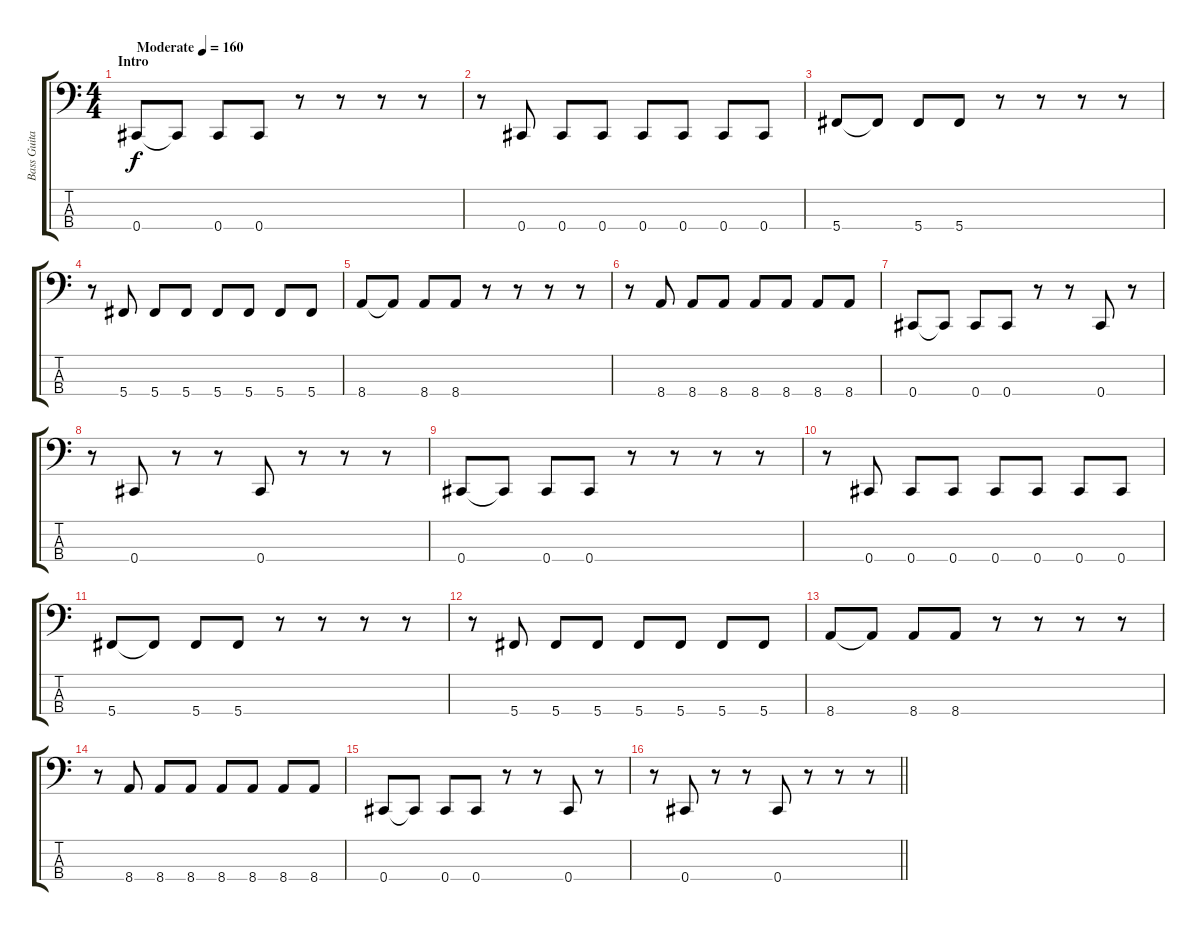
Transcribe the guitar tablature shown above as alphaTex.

\track ("Bass Guitar" "Bass Guita") {instrument electricbassfinger}
\staff {score tabs}
\tuning (Gb2 Db2 Ab1 Db1) {hide}
\ts (4 4)
\section ("" "Intro")
\tempo (160 "Moderate")
\clef f4
\ks c
0.4.8{dy f instrument electricbassfinger} 0.4{t}.8 0.4.8 0.4.8 r.8 r.8 r.8 r.8 |
r.8 0.4.8 0.4.8 0.4.8 0.4.8 0.4.8 0.4.8 0.4.8 |
5.4.8 5.4{t}.8 5.4.8 5.4.8 r.8 r.8 r.8 r.8 |
r.8 5.4.8 5.4.8 5.4.8 5.4.8 5.4.8 5.4.8 5.4.8 |
8.4.8 8.4{t}.8 8.4.8 8.4.8 r.8 r.8 r.8 r.8 |
r.8 8.4.8 8.4.8 8.4.8 8.4.8 8.4.8 8.4.8 8.4.8 |
0.4.8 0.4{t}.8 0.4.8 0.4.8 r.8 r.8 0.4.8 r.8 |
r.8 0.4.8 r.8 r.8 0.4.8 r.8 r.8 r.8 |
0.4.8 0.4{t}.8 0.4.8 0.4.8 r.8 r.8 r.8 r.8 |
r.8 0.4.8 0.4.8 0.4.8 0.4.8 0.4.8 0.4.8 0.4.8 |
5.4.8 5.4{t}.8 5.4.8 5.4.8 r.8 r.8 r.8 r.8 |
r.8 5.4.8 5.4.8 5.4.8 5.4.8 5.4.8 5.4.8 5.4.8 |
8.4.8 8.4{t}.8 8.4.8 8.4.8 r.8 r.8 r.8 r.8 |
r.8 8.4.8 8.4.8 8.4.8 8.4.8 8.4.8 8.4.8 8.4.8 |
0.4.8 0.4{t}.8 0.4.8 0.4.8 r.8 r.8 0.4.8 r.8 |
\barLineRight lightlight
r.8 0.4.8 r.8 r.8 0.4.8 r.8 r.8 r.8
